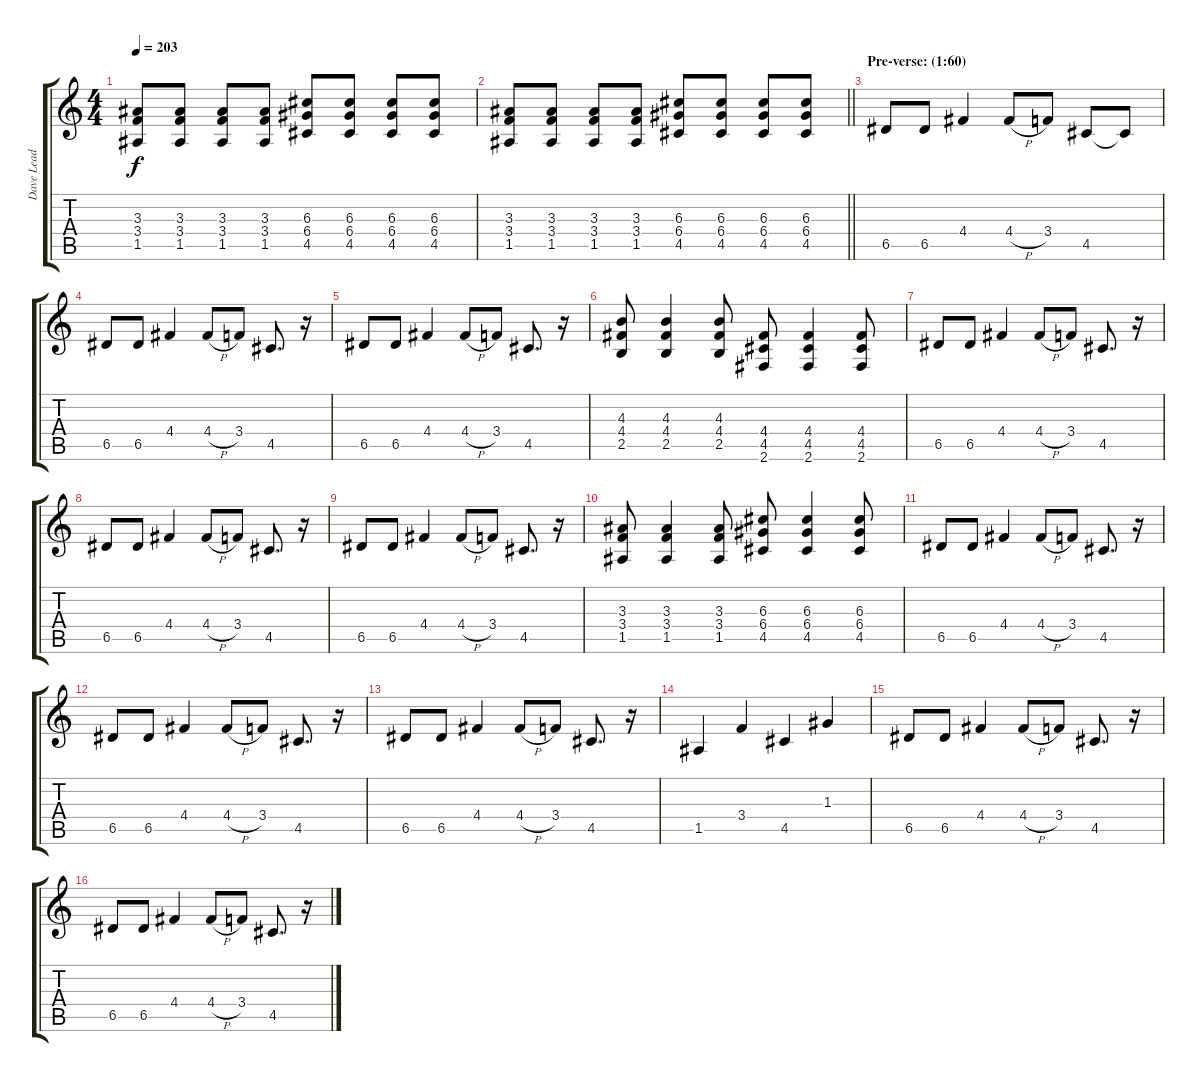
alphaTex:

\track ("Dave Lead" "Dave Lead") {instrument distortionguitar}
\staff {score tabs}
\tuning (E4 B3 G3 D3 A2 E2) {hide}
\ts (4 4)
\tempo 203
\clef g2
\ks c
(3.3 3.4 1.5).8{dy f} (3.3 3.4 1.5).8 (3.3 3.4 1.5).8 (3.3 3.4 1.5).8 (6.3 6.4 4.5).8 (6.3 6.4 4.5).8 (6.3 6.4 4.5).8 (6.3 6.4 4.5).8 |
\barLineRight lightlight
(3.3 3.4 1.5).8 (3.3 3.4 1.5).8 (3.3 3.4 1.5).8 (3.3 3.4 1.5).8 (6.3 6.4 4.5).8 (6.3 6.4 4.5).8 (6.3 6.4 4.5).8 (6.3 6.4 4.5).8 |
\section ("" "Pre-verse: (1:60)")
6.5.8 6.5.8 4.4.4 4.4{h}.8 3.4.8 4.5.8 4.5{t}.8 |
6.5.8 6.5.8 4.4.4 4.4{h}.8 3.4.8 4.5.8{d} r.16 |
6.5.8 6.5.8 4.4.4 4.4{h}.8 3.4.8 4.5.8{d} r.16 |
(4.3 4.4 2.5).8 (4.3 4.4 2.5).4 (4.3 4.4 2.5).8 (4.4 4.5 2.6).8 (4.4 4.5 2.6).4 (4.4 4.5 2.6).8 |
6.5.8 6.5.8 4.4.4 4.4{h}.8 3.4.8 4.5.8{d} r.16 |
6.5.8 6.5.8 4.4.4 4.4{h}.8 3.4.8 4.5.8{d} r.16 |
6.5.8 6.5.8 4.4.4 4.4{h}.8 3.4.8 4.5.8{d} r.16 |
(3.3 3.4 1.5).8 (3.3 3.4 1.5).4 (3.3 3.4 1.5).8 (6.3 6.4 4.5).8 (6.3 6.4 4.5).4 (6.3 6.4 4.5).8 |
6.5.8 6.5.8 4.4.4 4.4{h}.8 3.4.8 4.5.8{d} r.16 |
6.5.8 6.5.8 4.4.4 4.4{h}.8 3.4.8 4.5.8{d} r.16 |
6.5.8 6.5.8 4.4.4 4.4{h}.8 3.4.8 4.5.8{d} r.16 |
1.5.4 3.4.4 4.5.4 1.3.4 |
6.5.8 6.5.8 4.4.4 4.4{h}.8 3.4.8 4.5.8{d} r.16 |
6.5.8 6.5.8 4.4.4 4.4{h}.8 3.4.8 4.5.8{d} r.16
